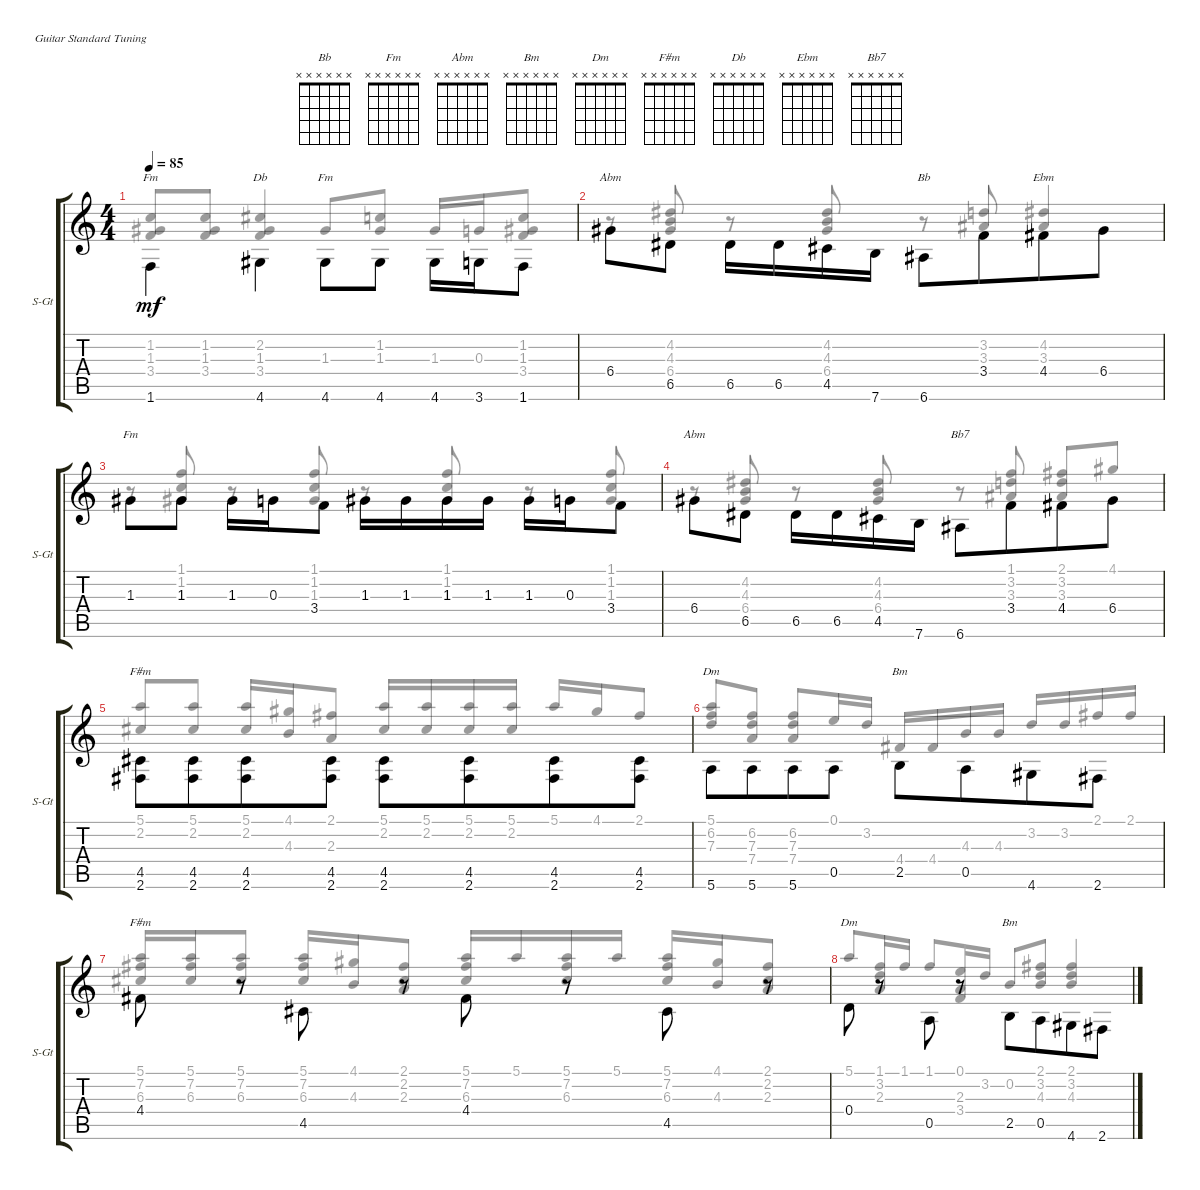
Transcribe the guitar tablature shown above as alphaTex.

\defaultSystemsLayout 4
\bracketExtendMode groupsimilarinstruments
\useSystemSignSeparator
\singleTrackTrackNamePolicy allsystems
\multiTrackTrackNamePolicy allsystems
\firstSystemTrackNameOrientation horizontal
\otherSystemsTrackNameOrientation horizontal
\track ("Steel Guitar" "S-Gt") {instrument acousticguitarsteel}
\staff {score tabs}
\tuning (E4 B3 G3 D3 A2 E2)
\chord ("Bb" x x x x x x)
\chord ("Fm" x x x x x x)
\chord ("Abm" x x x x x x)
\chord ("Bm" x x x x x x)
\chord ("Dm" x x x x x x)
\chord ("F#m" x x x x x x)
\chord ("Db" x x x x x x)
\chord ("Ebm" x x x x x x)
\chord ("Bb7" x x x x x x)
\voice
\ts (4 4)
\tempo 85
\clef g2
\ks c
1.6.4{ch "Fm" dy mf beam invert} 4.6.4{ch "Db" beam invert} 4.6.8{ch "Fm" beam invert} 4.6.8 4.6.16{beam invert} 3.6.16 1.6.8 |
6.4.8{ch "Abm" beam invert} 6.5.8 6.5.16{beam invert} 6.5.16 4.5.16 7.6.16 6.6.8{ch "Bb" beam invert} 3.4.8{beam merge} 4.4.8{ch "Ebm"} 6.4.8 |
1.3.8{ch "Fm" beam invert} 1.3.8 1.3.16{beam invert} 0.3.16 3.4.8 1.3.16{beam invert} 1.3.16 1.3.16 1.3.16 1.3.16{beam invert} 0.3.16 3.4.8 |
6.4.8{ch "Abm" beam invert} 6.5.8 6.5.16{beam invert} 6.5.16 4.5.16 7.6.16 6.6.8{ch "Bb7" beam invert} 3.4.8{beam merge} 4.4.8 6.4.8 |
(2.6 4.5).8{ch "F#m" beam invert} (2.6 4.5).8{beam merge} (2.6 4.5).8 (2.6 4.5).8 (2.6 4.5).8{beam invert} (2.6 4.5).8{beam merge} (2.6 4.5).8 (2.6 4.5).8 |
5.6.8{ch "Dm" beam invert} 5.6.8{beam merge} 5.6.8 0.5.8 2.5.8{ch "Bm" beam invert} 0.5.8{beam merge} 4.6.8 2.6.8 |
4.4.8{ch "F#m" beam invert} r.8{beam invert} 4.5.8{beam invert} r.8{beam invert} 4.4.8{beam invert} r.8{beam invert} 4.5.8{beam invert} r.8{beam invert} |
0.4.8{ch "Dm" beam invert} r.8{beam invert} 0.5.8{beam invert} r.8{beam invert} 2.5.8{ch "Bm" beam invert} 0.5.8{beam merge} 4.6.8 2.6.8
\voice
\clef g2
\ottava regular
\simile none
\ks c
(3.4 1.3 1.2).8{dy mf beam invert} (3.4 1.3 1.2).8 (2.2 3.4 1.3).4{beam invert} 1.3.8{beam invert} (1.3 1.2).8 1.3.16{beam invert} 0.3.16 (3.4 1.3 1.2).8 |
r.8{beam invert} (4.3 6.4 4.2).8{beam invert} r.8{beam invert} (4.3 6.4 4.2).8{beam invert} r.8{beam invert} (3.3 3.2).8{beam invert} (3.3 4.2).4{beam invert} |
r.8{beam invert} (1.3 1.2 1.1).8{beam invert} r.8{beam invert} (1.3 1.2 1.1).8{beam invert} r.8{beam invert} (1.3 1.2 1.1).8{beam invert} r.8{beam invert} (1.3 1.2 1.1).8{beam invert} |
r.8{beam invert} (4.3 6.4 4.2).8{beam invert} r.8{beam invert} (4.3 6.4 4.2).8{beam invert} r.8{beam invert} (3.3 3.2 1.1).8{beam invert} (3.3 3.2 2.1).8{beam invert} 4.1.8 |
(5.1 2.2).8{beam invert} (5.1 2.2).8 (5.1 2.2).16{beam invert} (4.1 4.3).16 (2.3 2.1).8 (2.2 5.1).16{beam invert} (2.2 5.1).16 (2.2 5.1).16 (2.2 5.1).16 5.1.16{beam invert} 4.1.16 2.1.8 |
(6.2 5.1 7.3).8{beam invert} (7.4 7.3 6.2).8 (6.2 7.3 7.4).8{beam invert} 0.1.16 3.2.16 4.4.16{beam invert} 4.4.16 4.3.16 4.3.16 3.2.16{beam invert} 3.2.16 2.1.16 2.1.16 |
(5.1 7.2 6.3).16{beam invert} (5.1 7.2 6.3).16 (5.1 7.2 6.3).8 (5.1 7.2 6.3).16{beam invert} (4.1 4.3).16 (2.1 2.3 2.2).8 (5.1 7.2 6.3).16{beam invert} 5.1.16 (5.1 7.2 6.3).16 5.1.16 (5.1 6.3 7.2).16{beam invert} (4.1 4.3).16 (2.1 2.3 2.2).8 |
5.1.8{beam invert} (3.2 2.3 1.1).16 1.1.16 1.1.8{beam invert} (0.1 3.4 2.3).16 3.2.16 0.2.8{beam invert} (2.1 3.2 4.3).8 (2.1 3.2 4.3).4{beam invert}
